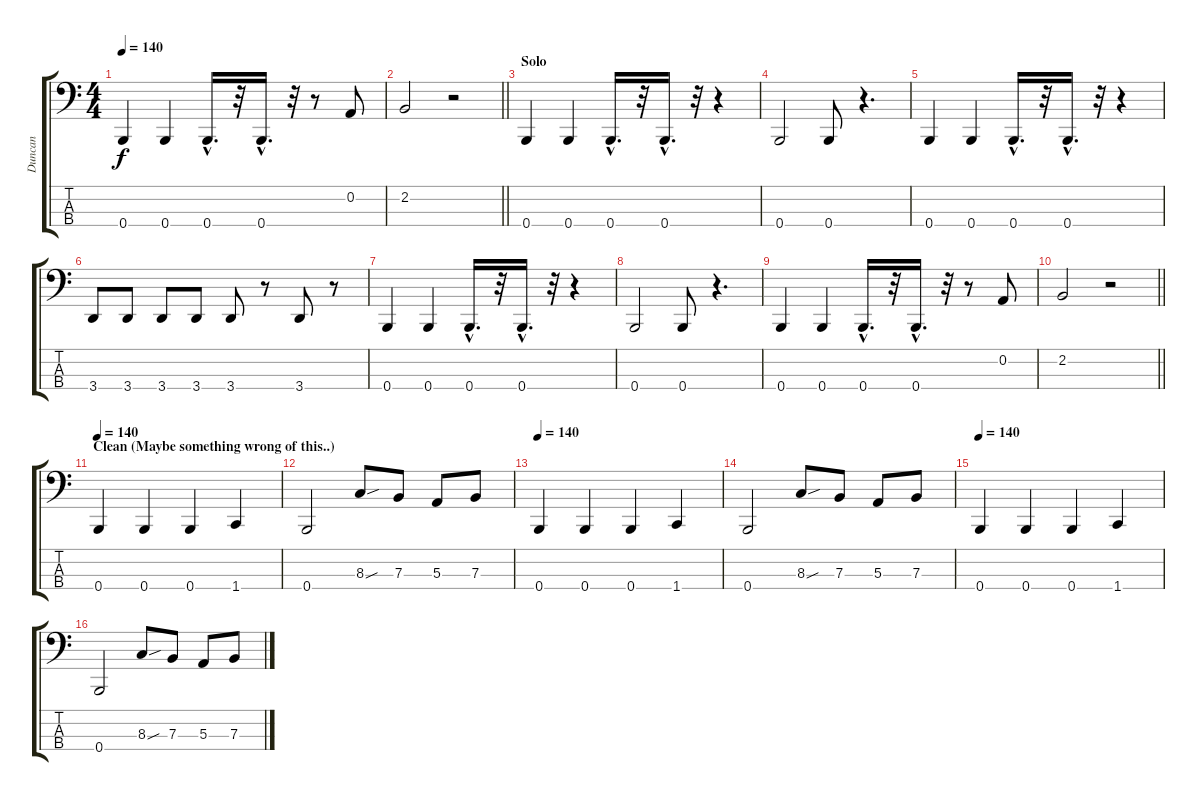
\track ("Duncan" "Duncan") {instrument electricbasspick}
\staff {score tabs}
\tuning (D2 A1 E1 B0) {hide}
\ts (4 4)
\tempo 140
\clef f4
\ks c
0.4.4{dy f} 0.4.4 0.4{hac}.16{d} r.32 0.4{hac}.16{d} r.32 r.8 0.2.8 |
\barLineRight lightlight
2.2.2 r.2 |
\section ("" "Solo")
0.4.4 0.4.4 0.4{hac}.16{d} r.32 0.4{hac}.16{d} r.32 r.4 |
0.4.2 0.4.8 r.4{d} |
0.4.4 0.4.4 0.4{hac}.16{d} r.32 0.4{hac}.16{d} r.32 r.4 |
3.4.8 3.4.8 3.4.8 3.4.8 3.4.8 r.8 3.4.8 r.8 |
0.4.4 0.4.4 0.4{hac}.16{d} r.32 0.4{hac}.16{d} r.32 r.4 |
0.4.2 0.4.8 r.4{d} |
0.4.4 0.4.4 0.4{hac}.16{d} r.32 0.4{hac}.16{d} r.32 r.8 0.2.8 |
\barLineRight lightlight
2.2.2 r.2 |
\section ("" "Clean (Maybe something wrong of this..)")
\tempo 140
0.4.4 0.4.4 0.4.4 1.4.4 |
0.4.2 8.3{sou}.8 7.3.8 5.3.8 7.3.8 |
\tempo 140
0.4.4 0.4.4 0.4.4 1.4.4 |
0.4.2 8.3{sou}.8 7.3.8 5.3.8 7.3.8 |
\tempo 100
\tempo 140
0.4.4 0.4.4 0.4.4 1.4.4 |
0.4.2 8.3{sou}.8 7.3.8 5.3.8 7.3.8
